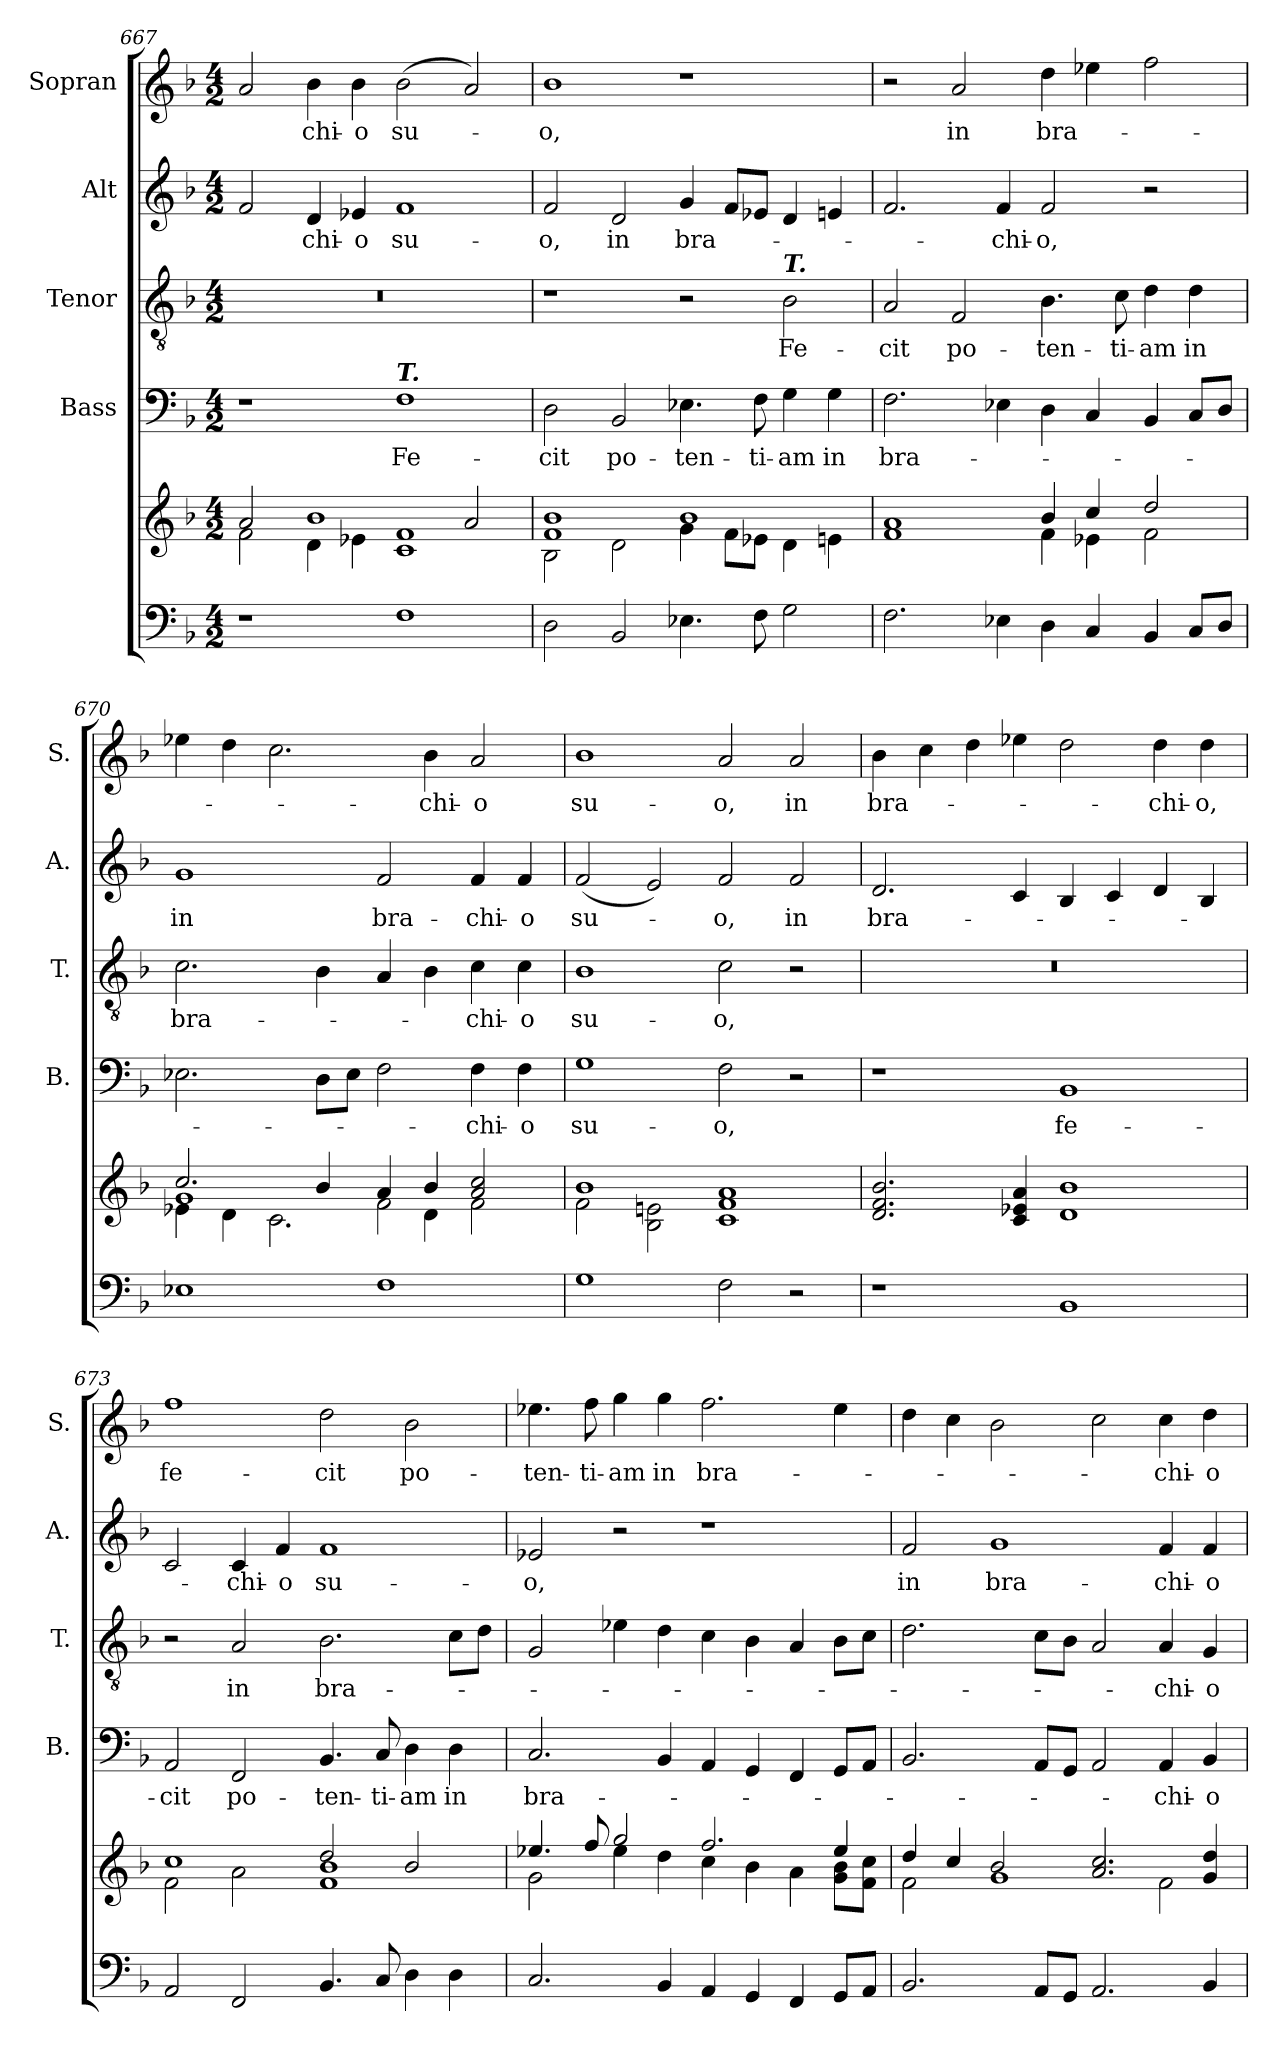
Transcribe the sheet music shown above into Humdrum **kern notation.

**kern	**kern	**kern	**text	**kern	**text	**kern	**text	**kern	**text
*part5	*part5	*part4	*part4	*part3	*part3	*part2	*part2	*part1	*part1
*staff6	*staff5	*staff4	*staff4	*staff3	*staff3	*staff2	*staff2	*staff1	*staff1
*	*	*I"Bass	*	*I"Tenor	*	*I"Alt	*	*I"Sopran	*
*	*	*I'B.	*	*I'T.	*	*I'A.	*	*I'S.	*
*clefF4	*clefG2	*clefF4	*	*clefGv2	*	*clefG2	*	*clefG2	*
*k[b-]	*k[b-]	*k[b-]	*	*k[b-]	*	*k[b-]	*	*k[b-]	*
*F:	*F:	*F:	*	*F:	*	*F:	*	*F:	*
*M4/2	*M4/2	*M4/2	*	*M4/2	*	*M4/2	*	*M4/2	*
=667	=667	=667	=667	=667	=667	=667	=667	=667	=667
*	*^	*	*	*	*	*	*	*	*
1r	2a/	2f\	1r	.	0r	.	2f/	.	2a/	.
!	!	!	!	!	!	!	!	!LO:LY:b	!	!LO:LY:b
.	1b-	4d\	.	.	.	.	4d/	-chi-	4b-\	-chi-
!	!	!	!	!	!	!	!	!LO:LY:b	!	!LO:LY:b
.	.	4e-X\	.	.	.	.	4e-X/	-o	4b-\	-o
!	!	!	!LO:TX:a:Bi:t=T.	!	!	!	!	!	!	!
!	!	!	!	!LO:LY:b	!	!	!	!LO:LY:b	!	!LO:LY:b
1F	.	1c 1f	1F	Fe-	.	.	1f	su-	(>2b-\	su-
.	2a/	.	.	.	.	.	.	.	2a/)	.
!!LO:LB:g=z
=668	=668	=668	=668	=668	=668	=668	=668	=668	=668	=668
!	!	!	!	!LO:LY:b	!	!	!	!LO:LY:b	!	!LO:LY:b
2D\	1f 1b-	2B-\	2D\	-cit	1r	.	2f/	-o,	1b-	-o,
!	!	!	!	!LO:LY:b	!	!	!	!LO:LY:b	!	!
2BB-/	.	2d\	2BB-/	po-	.	.	2d/	in	.	.
!	!	!	!	!LO:LY:b	!	!	!	!LO:LY:b	!	!
4.E-X\	1b-	4g\	4.E-X\	-ten-	2r	.	4g/	bra-	1r	.
.	.	8f\L	.	.	.	.	8f/L	.	.	.
!	!	!	!	!LO:LY:b	!	!	!	!	!	!
8F\	.	8e-X\J	8F\	-ti-	.	.	8e-X/J	.	.	.
!	!	!	!	!	!LO:TX:a:Bi:t=T.	!	!	!	!	!
!	!	!	!	!LO:LY:b	!	!LO:LY:b	!	!	!	!
2G\	.	4d\	4G\	-am	2B-\	Fe-	4d/	.	.	.
!	!	!	!	!LO:LY:b	!	!	!	!	!	!
.	.	4en\	4G\	in	.	.	4en/	.	.	.
=669	=669	=669	=669	=669	=669	=669	=669	=669	=669	=669
!	!	!	!	!LO:LY:b	!	!LO:LY:b	!	!	!	!
2.F\	1a	1f	2.F\	bra-	2A/	-cit	2.f/	.	2r	.
!	!	!	!	!	!	!LO:LY:b	!	!	!	!LO:LY:b
.	.	.	.	.	2F/	po-	.	.	2a/	in
!	!	!	!	!	!	!	!	!LO:LY:b	!	!
4E-X\	.	.	4E-X\	.	.	.	4f/	-chi-	.	.
!	!	!	!	!	!	!LO:LY:b	!	!LO:LY:b	!	!LO:LY:b
4D\	4b-/	4f\	4D\	.	4.B-\	-ten-	2f/	-o,	4dd\	bra-
4C/	4cc/	4e-X\	4C/	.	.	.	.	.	4ee-X\	.
!	!	!	!	!	!	!LO:LY:b	!	!	!	!
.	.	.	.	.	8c\	-ti-	.	.	.	.
!	!	!	!	!	!	!LO:LY:b	!	!	!	!
4BB-/	2dd/	2f\	4BB-/	.	4d\	-am	2r	.	2ff\	.
!	!	!	!	!	!	!LO:LY:b	!	!	!	!
8C/L	.	.	8C/L	.	4d\	in	.	.	.	.
8D/J	.	.	8D/J	.	.	.	.	.	.	.
=670	=670	=670	=670	=670	=670	=670	=670	=670	=670	=670
*	*	*^	*	*	*	*	*	*	*	*
!	!	!	!	!	!	!	!LO:LY:b	!	!LO:LY:b	!	!
1E-X	2.cc/	4e-X\	1g	2.E-X\	.	2.c\	bra-	1g	in	4ee-X\	.
.	.	4d\	.	.	.	.	.	.	.	4dd\	.
.	.	2.c\	.	.	.	.	.	.	.	2.cc\	.
.	4b-/	.	.	8D\L	.	4B-\	.	.	.	.	.
.	.	.	.	8E-\J	.	.	.	.	.	.	.
!	!	!	!	!	!	!	!	!	!LO:LY:b	!	!
1F	4a/	.	2f\	2F\	.	4A/	.	2f/	bra-	.	.
!	!	!	!	!	!	!	!	!	!	!	!LO:LY:b
.	4b-/	4d\	.	.	.	4B-\	.	.	.	4b-\	-chi-
!	!	!	!	!	!LO:LY:b	!	!LO:LY:b	!	!LO:LY:b	!	!LO:LY:b
.	2a/ 2cc/	2f\	2ryy	4F\	-chi-	4c\	-chi-	4f/	-chi-	2a/	-o
!	!	!	!	!	!LO:LY:b	!	!LO:LY:b	!	!LO:LY:b	!	!
.	.	.	.	4F\	-o	4c\	-o	4f/	-o	.	.
*	*	*v	*v	*	*	*	*	*	*	*	*
=671	=671	=671	=671	=671	=671	=671	=671	=671	=671	=671
!	!	!	!	!LO:LY:b	!	!LO:LY:b	!	!LO:LY:b	!	!LO:LY:b
1G	1b-	2f\	1G	su-	1B-	su-	(<2f/	su-	1b-	su-
.	.	2B-\ 2en\	.	.	.	.	2e/)	.	.	.
!	!	!	!	!LO:LY:b	!	!LO:LY:b	!	!LO:LY:b	!	!LO:LY:b
2F\	1a	1c 1f	2F\	-o,	2c\	-o,	2f/	-o,	2a/	-o,
!	!	!	!	!	!	!	!	!LO:LY:b	!	!LO:LY:b
2r	.	.	2r	.	2r	.	2f/	in	2a/	in
*	*v	*v	*	*	*	*	*	*	*	*
!!LO:PB:g=z
=672	=672	=672	=672	=672	=672	=672	=672	=672	=672
!	!	!	!	!	!	!	!LO:LY:b	!	!LO:LY:b
1r	2.d/ 2.f/ 2.b-/	1r	.	0r	.	2.d/	bra-	4b-\	bra-
.	.	.	.	.	.	.	.	4cc\	.
.	.	.	.	.	.	.	.	4dd\	.
.	4c/ 4e-X/ 4a/	.	.	.	.	4c/	.	4ee-X\	.
!	!	!	!LO:LY:b	!	!	!	!	!	!
1BB-	1d 1b-	1BB-	fe-	.	.	4B-/	.	2dd\	.
.	.	.	.	.	.	4c/	.	.	.
!	!	!	!	!	!	!	!	!	!LO:LY:b
.	.	.	.	.	.	4d/	.	4dd\	-chi-
!	!	!	!	!	!	!	!	!	!LO:LY:b
.	.	.	.	.	.	4B-/	.	4dd\	-o,
=673	=673	=673	=673	=673	=673	=673	=673	=673	=673
*	*^	*	*	*	*	*	*	*	*
!	!	!	!	!LO:LY:b	!	!	!	!	!	!LO:LY:b
2AA/	1cc	2f\	2AA/	-cit	2r	.	2c/	.	1ff	fe-
!	!	!	!	!LO:LY:b	!	!LO:LY:b	!	!LO:LY:b	!	!
2FF/	.	2a\	2FF/	po-	2A/	in	4c/	-chi-	.	.
!	!	!	!	!	!	!	!	!LO:LY:b	!	!
.	.	.	.	.	.	.	4f/	-o	.	.
!	!	!	!	!LO:LY:b	!	!LO:LY:b	!	!LO:LY:b	!	!LO:LY:b
4.BB-/	2dd/	1f 1b-	4.BB-/	-ten-	2.B-\	bra-	1f	su-	2dd\	-cit
!	!	!	!	!LO:LY:b	!	!	!	!	!	!
8C/	.	.	8C/	-ti-	.	.	.	.	.	.
!	!	!	!	!LO:LY:b	!	!	!	!	!	!LO:LY:b
4D\	2b-/	.	4D\	-am	.	.	.	.	2b-\	po-
!	!	!	!	!LO:LY:b	!	!	!	!	!	!
4D\	.	.	4D\	in	8c\L	.	.	.	.	.
.	.	.	.	.	8d\J	.	.	.	.	.
=674	=674	=674	=674	=674	=674	=674	=674	=674	=674	=674
!	!	!	!	!LO:LY:b	!	!	!	!LO:LY:b	!	!LO:LY:b
2.C/	4.ee-X/	2g\	2.C/	bra-	2G/	.	2e-X/	-o,	4.ee-X\	-ten-
!	!	!	!	!	!	!	!	!	!	!LO:LY:b
.	8ff/	.	.	.	.	.	.	.	8ff\	-ti-
!	!	!	!	!	!	!	!	!	!	!LO:LY:b
.	2gg/	4ee-\	.	.	4e-X\	.	2r	.	4gg\	-am
!	!	!	!	!	!	!	!	!	!	!LO:LY:b
4BB-/	.	4dd\	4BB-/	.	4d\	.	.	.	4gg\	in
!	!	!	!	!	!	!	!	!	!	!LO:LY:b
4AA/	2.ff/	4cc\	4AA/	.	4c\	.	1r	.	2.ff\	bra-
4GG/	.	4b-\	4GG/	.	4B-\	.	.	.	.	.
4FF/	.	4a\	4FF/	.	4A/	.	.	.	.	.
8GG/L	4ee-/	8g\ 8b-\L	8GG/L	.	8B-\L	.	.	.	4ee-\	.
8AA/J	.	8f\ 8cc\J	8AA/J	.	8c\J	.	.	.	.	.
=675	=675	=675	=675	=675	=675	=675	=675	=675	=675	=675
!	!	!	!	!	!	!	!	!LO:LY:b	!	!
2.BB-/	4dd/	2f\	2.BB-/	.	2.d\	.	2f/	in	4dd\	.
.	4cc/	.	.	.	.	.	.	.	4cc\	.
!	!	!	!	!	!	!	!	!LO:LY:b	!	!
.	2b-/	1g	.	.	.	.	1g	bra-	2b-\	.
8AA/L	.	.	8AA/L	.	8c\L	.	.	.	.	.
8GG/J	.	.	8GG/J	.	8B-\J	.	.	.	.	.
2.AA/	2.a/ 2.cc/	.	2AA/	.	2A/	.	.	.	2cc\	.
!	!	!	!	!LO:LY:b	!	!LO:LY:b	!	!LO:LY:b	!	!LO:LY:b
.	.	2f\	4AA/	-chi-	4A/	-chi-	4f/	-chi-	4cc\	-chi-
!	!	!	!	!LO:LY:b	!	!LO:LY:b	!	!LO:LY:b	!	!LO:LY:b
4BB-/	4g/ 4dd/	.	4BB-/	-o	4G/	-o	4f/	-o	4dd\	-o
*	*v	*v	*	*	*	*	*	*	*	*
=	=	=	=	=	=	=	=	=	=
*-	*-	*-	*-	*-	*-	*-	*-	*-	*-
